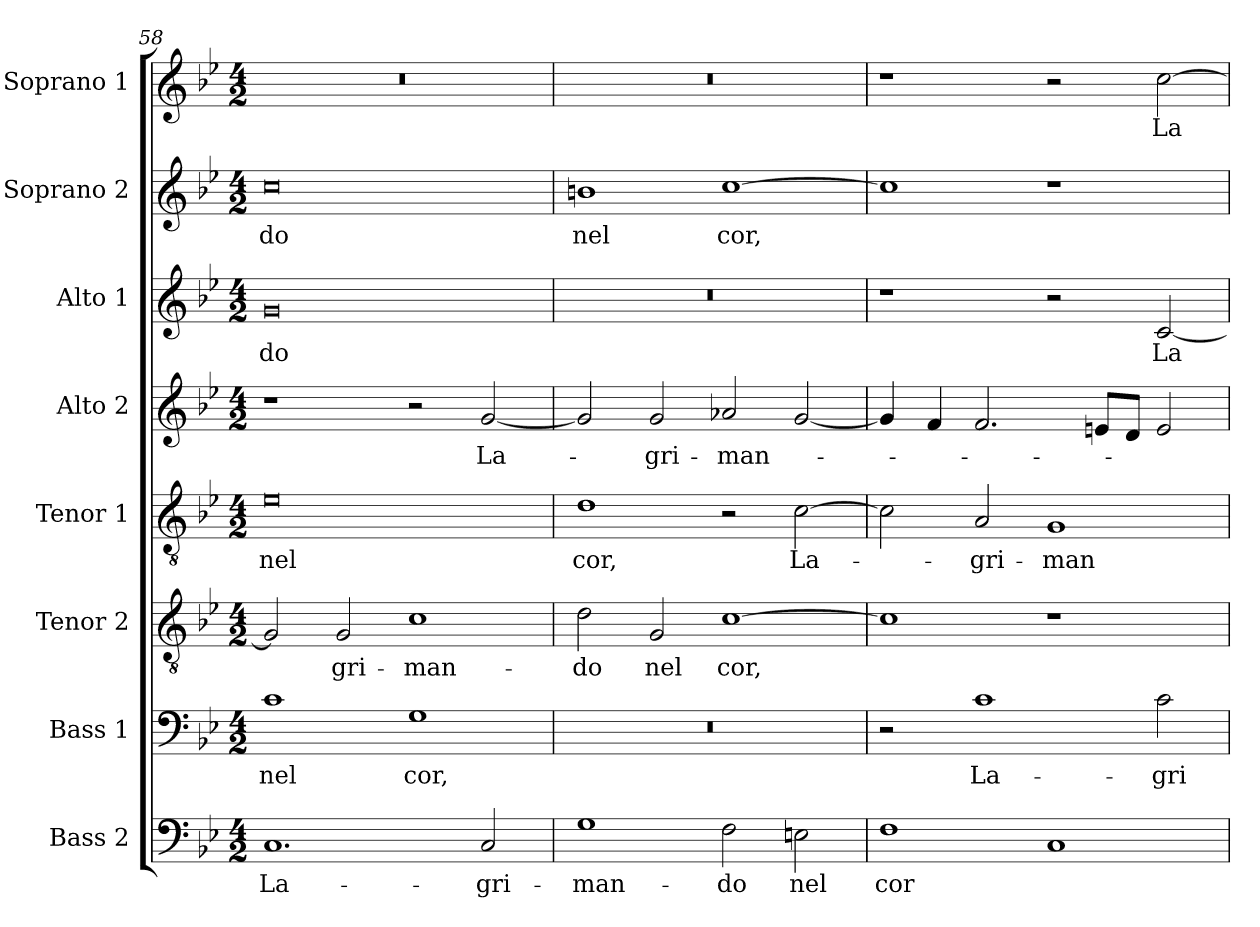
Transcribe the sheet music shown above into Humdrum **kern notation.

**kern	**text	**kern	**text	**kern	**text	**kern	**text	**kern	**text	**kern	**text	**kern	**text	**kern	**text
*part8	*part8	*part7	*part7	*part6	*part6	*part5	*part5	*part4	*part4	*part3	*part3	*part2	*part2	*part1	*part1
*staff8	*staff8	*staff7	*staff7	*staff6	*staff6	*staff5	*staff5	*staff4	*staff4	*staff3	*staff3	*staff2	*staff2	*staff1	*staff1
*I"Bass 2	*	*I"Bass 1	*	*I"Tenor 2	*	*I"Tenor 1	*	*I"Alto 2	*	*I"Alto 1	*	*I"Soprano 2	*	*I"Soprano 1	*
*I'B 2	*	*I'B 1	*	*I'T 2	*	*I'T 1	*	*I'A 2	*	*I'A 1	*	*I'S 2	*	*I'S 1	*
*clefF4	*	*clefF4	*	*clefGv2	*	*clefGv2	*	*clefG2	*	*clefG2	*	*clefG2	*	*clefG2	*
*k[b-e-]	*	*k[b-e-]	*	*k[b-e-]	*	*k[b-e-]	*	*k[b-e-]	*	*k[b-e-]	*	*k[b-e-]	*	*k[b-e-]	*
*B-:	*	*B-:	*	*B-:	*	*B-:	*	*B-:	*	*B-:	*	*B-:	*	*B-:	*
*M4/2	*	*M4/2	*	*M4/2	*	*M4/2	*	*M4/2	*	*M4/2	*	*M4/2	*	*M4/2	*
=58	=58	=58	=58	=58	=58	=58	=58	=58	=58	=58	=58	=58	=58	=58	=58
!	!LO:LY:b	!	!LO:LY:b	!	!	!	!LO:LY:b	!	!	!	!LO:LY:b	!	!LO:LY:b	!	!
1.C	La-	1c	nel	2G/]	.	0e-	nel	1r	.	0g	-do	0cc	-do	0r	.
!	!	!	!	!	!LO:LY:b	!	!	!	!	!	!	!	!	!	!
.	.	.	.	2G/	-gri-	.	.	.	.	.	.	.	.	.	.
!	!	!	!LO:LY:b	!	!LO:LY:b	!	!	!	!	!	!	!	!	!	!
.	.	1G	cor,	1c	-man-	.	.	2r	.	.	.	.	.	.	.
!	!LO:LY:b	!	!	!	!	!	!	!	!LO:LY:b	!	!	!	!	!	!
2C/	-gri-	.	.	.	.	.	.	[2g/	La-	.	.	.	.	.	.
=59	=59	=59	=59	=59	=59	=59	=59	=59	=59	=59	=59	=59	=59	=59	=59
!	!LO:LY:b	!	!	!	!LO:LY:b	!	!LO:LY:b	!	!	!	!	!	!LO:LY:b	!	!
1G	-man-	0r	.	2d\	-do	1d	cor,	2g/]	.	0r	.	1bn	nel	0r	.
!	!	!	!	!	!LO:LY:b	!	!	!	!LO:LY:b	!	!	!	!	!	!
.	.	.	.	2G/	nel	.	.	2g/	-gri-	.	.	.	.	.	.
!	!LO:LY:b	!	!	!	!LO:LY:b	!	!	!	!LO:LY:b	!	!	!	!LO:LY:b	!	!
2F\	-do	.	.	[1c	cor,	2r	.	2a-X/	-man-	.	.	[1cc	cor,	.	.
!	!LO:LY:b	!	!	!	!	!	!LO:LY:b	!	!	!	!	!	!	!	!
2En\	nel	.	.	.	.	[2c\	La-	[2g/	.	.	.	.	.	.	.
=60	=60	=60	=60	=60	=60	=60	=60	=60	=60	=60	=60	=60	=60	=60	=60
!	!LO:LY:b	!	!	!	!	!	!	!	!	!	!	!	!	!	!
1F	cor	2r	.	1c]	.	2c\]	.	4g/]	.	1r	.	1cc]	.	1r	.
.	.	.	.	.	.	.	.	4f/	.	.	.	.	.	.	.
!	!	!	!LO:LY:b	!	!	!	!LO:LY:b	!	!	!	!	!	!	!	!
.	.	1c	La-	.	.	2A/	-gri-	2.f/	.	.	.	.	.	.	.
!	!	!	!	!	!	!	!LO:LY:b	!	!	!	!	!	!	!	!
1C	.	.	.	1r	.	1G	-man-	.	.	2r	.	1r	.	2r	.
.	.	.	.	.	.	.	.	8en/L	.	.	.	.	.	.	.
.	.	.	.	.	.	.	.	8d/J	.	.	.	.	.	.	.
!	!	!	!LO:LY:b	!	!	!	!	!	!	!	!LO:LY:b	!	!	!	!LO:LY:b
.	.	2c\	-gri-	.	.	.	.	2e/	.	[2c/	La-	.	.	[2cc\	La-
=	=	=	=	=	=	=	=	=	=	=	=	=	=	=	=
*-	*-	*-	*-	*-	*-	*-	*-	*-	*-	*-	*-	*-	*-	*-	*-
